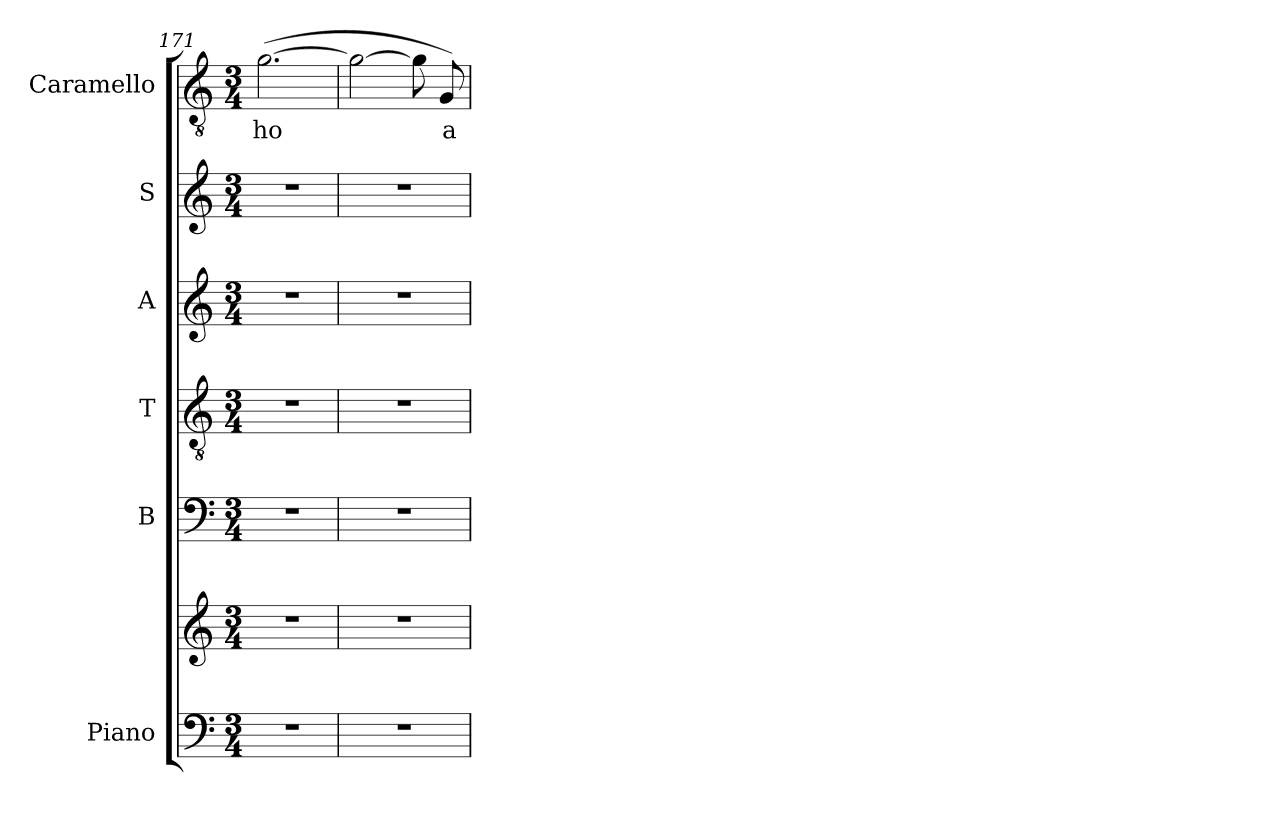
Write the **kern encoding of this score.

**kern	**kern	**kern	**kern	**kern	**kern	**kern	**text
*part6	*part6	*part5	*part4	*part3	*part2	*part1	*part1
*staff7	*staff6	*staff5	*staff4	*staff3	*staff2	*staff1	*staff1
*I"Piano	*	*I"B	*I"T	*I"A	*I"S	*I"Caramello	*
*I'Pno	*	*I'B	*I'T	*I'A	*I'S	*	*
*clefF4	*clefG2	*clefF4	*clefGv2	*clefG2	*clefG2	*clefGv2	*
*k[]	*k[]	*k[]	*k[]	*k[]	*k[]	*k[]	*
*M3/4	*M3/4	*M3/4	*M3/4	*M3/4	*M3/4	*M3/4	*
=171	=171	=171	=171	=171	=171	=171	=171
!	!	!	!	!	!	!	!LO:LY:b
2.r	2.r	2.r	2.r	2.r	2.r	(<[2.g\	ho
=172	=172	=172	=172	=172	=172	=172	=172
2.r	2.r	2.r	2.r	2.r	2.r	2g\_	.
.	.	.	.	.	.	8g\]	.
!	!	!	!	!	!	!	!LO:LY:b
.	.	.	.	.	.	8G/)	a
=	=	=	=	=	=	=	=
*-	*-	*-	*-	*-	*-	*-	*-
